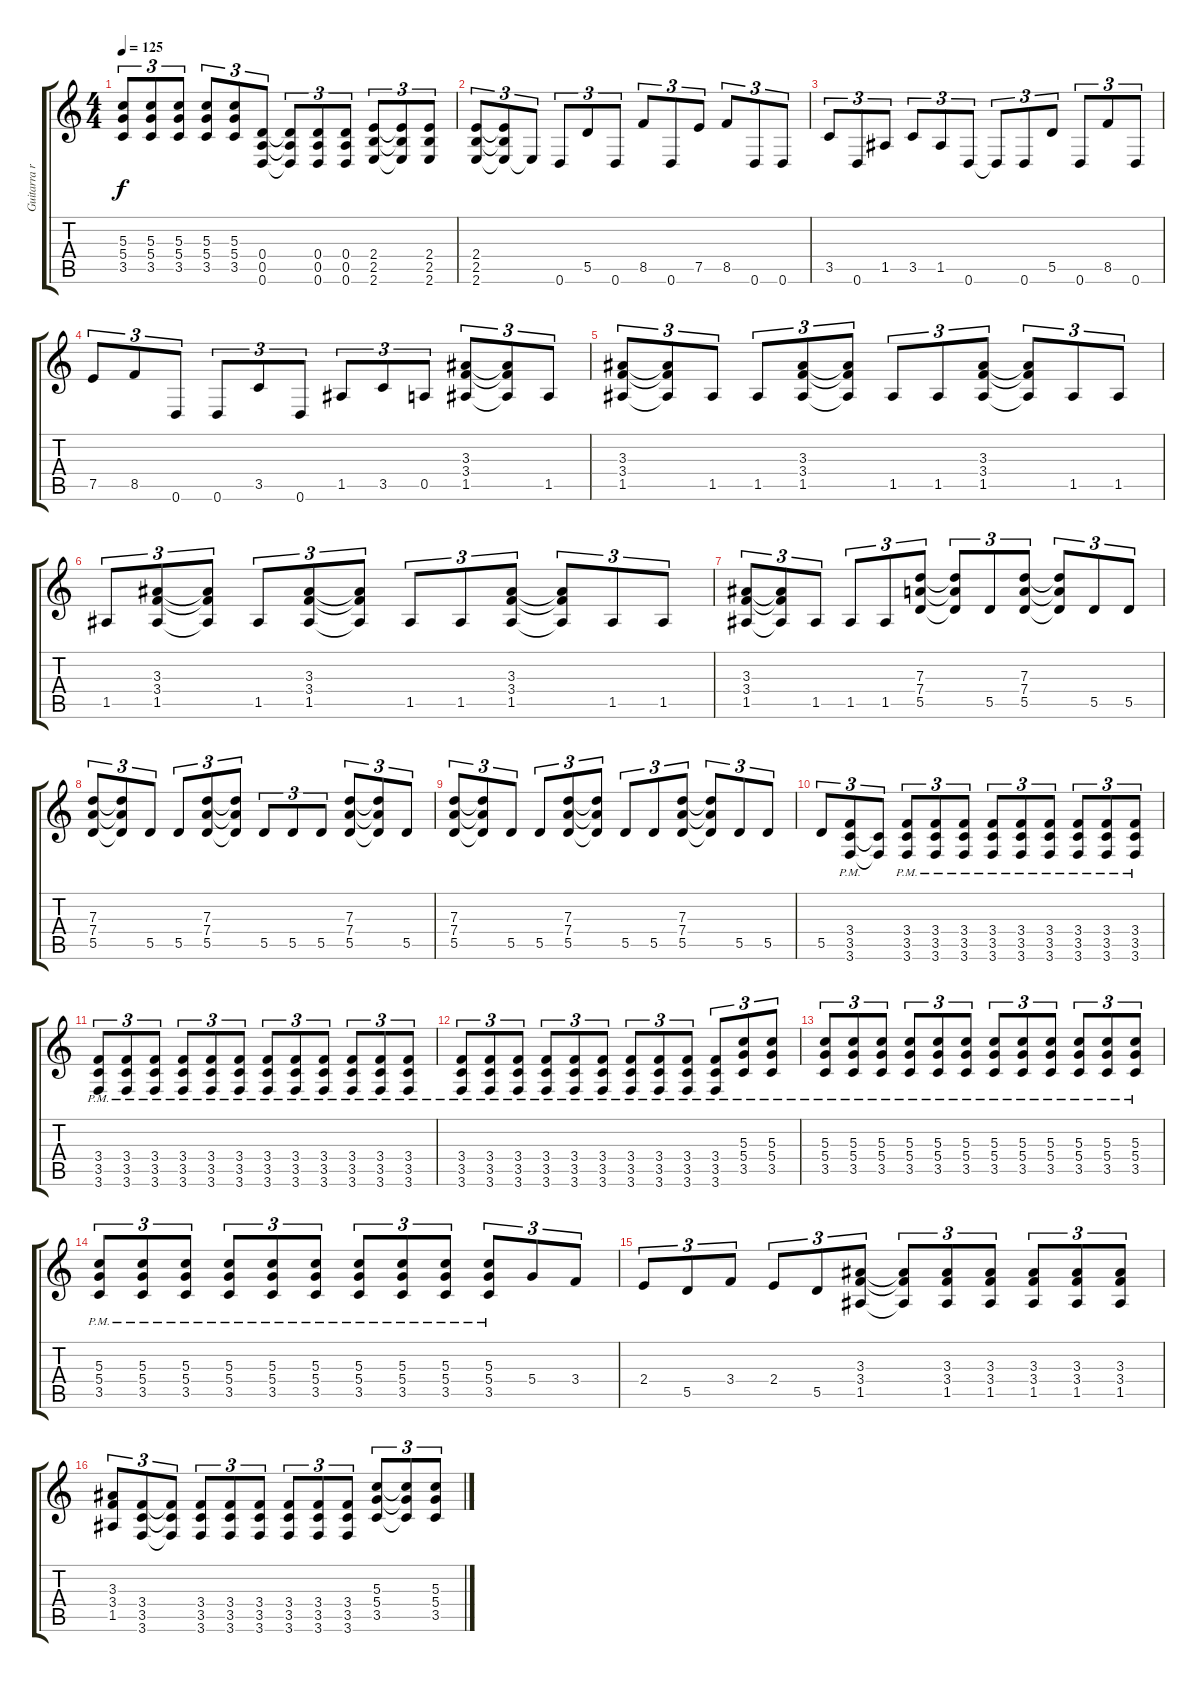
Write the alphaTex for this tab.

\track ("Guitarra rítmica y solo" "Guitarra r") {instrument distortionguitar}
\staff {score tabs}
\tuning (E4 B3 G3 D3 A2 D2) {hide}
\ts (4 4)
\tempo 125
\clef g2
\ks c
(5.3 5.4 3.5).8{tu (3 2) dy f} (5.3 5.4 3.5).8{tu (3 2)} (5.3 5.4 3.5).8{tu (3 2)} (5.3 5.4 3.5).8{tu (3 2)} (5.3 5.4 3.5).8{tu (3 2)} (0.4 0.5 0.6).8{tu (3 2)} (0.4{t} 0.5{t} 0.6{t}).8{tu (3 2)} (0.4 0.5 0.6).8{tu (3 2)} (0.4 0.5 0.6).8{tu (3 2)} (2.4 2.5 2.6).8{tu (3 2)} (2.4{t} 2.5{t} 2.6{t}).8{tu (3 2)} (2.4 2.5 2.6).8{tu (3 2)} |
(2.4 2.5 2.6).8{tu (3 2)} (2.4{t} 2.5{t} 2.6{t}).8{tu (3 2)} 2.6{t}.8{tu (3 2)} 0.6.8{tu (3 2)} 5.5.8{tu (3 2)} 0.6.8{tu (3 2)} 8.5.8{tu (3 2)} 0.6.8{tu (3 2)} 7.5.8{tu (3 2)} 8.5.8{tu (3 2)} 0.6.8{tu (3 2)} 0.6.8{tu (3 2)} |
3.5.8{tu (3 2)} 0.6.8{tu (3 2)} 1.5.8{tu (3 2)} 3.5.8{tu (3 2)} 1.5.8{tu (3 2)} 0.6.8{tu (3 2)} 0.6{t}.8{tu (3 2)} 0.6.8{tu (3 2)} 5.5.8{tu (3 2)} 0.6.8{tu (3 2)} 8.5.8{tu (3 2)} 0.6.8{tu (3 2)} |
7.5.8{tu (3 2)} 8.5.8{tu (3 2)} 0.6.8{tu (3 2)} 0.6.8{tu (3 2)} 3.5.8{tu (3 2)} 0.6.8{tu (3 2)} 1.5.8{tu (3 2)} 3.5.8{tu (3 2)} 0.5.8{tu (3 2)} (3.3 3.4 1.5).8{tu (3 2)} (3.3{t} 3.4{t} 1.5{t}).8{tu (3 2)} 1.5.8{tu (3 2)} |
(3.3 3.4 1.5).8{tu (3 2)} (3.3{t} 3.4{t} 1.5{t}).8{tu (3 2)} 1.5.8{tu (3 2)} 1.5.8{tu (3 2)} (3.3 3.4 1.5).8{tu (3 2)} (3.3{t} 3.4{t} 1.5{t}).8{tu (3 2)} 1.5.8{tu (3 2)} 1.5.8{tu (3 2)} (3.3 3.4 1.5).8{tu (3 2)} (3.3{t} 3.4{t} 1.5{t}).8{tu (3 2)} 1.5.8{tu (3 2)} 1.5.8{tu (3 2)} |
1.5.8{tu (3 2)} (3.3 3.4 1.5).8{tu (3 2)} (3.3{t} 3.4{t} 1.5{t}).8{tu (3 2)} 1.5.8{tu (3 2)} (3.3 3.4 1.5).8{tu (3 2)} (3.3{t} 3.4{t} 1.5{t}).8{tu (3 2)} 1.5.8{tu (3 2)} 1.5.8{tu (3 2)} (3.3 3.4 1.5).8{tu (3 2)} (3.3{t} 3.4{t} 1.5{t}).8{tu (3 2)} 1.5.8{tu (3 2)} 1.5.8{tu (3 2)} |
(3.3 3.4 1.5).8{tu (3 2)} (3.3{t} 3.4{t} 1.5{t}).8{tu (3 2)} 1.5.8{tu (3 2)} 1.5.8{tu (3 2)} 1.5.8{tu (3 2)} (7.3 7.4 5.5).8{tu (3 2)} (7.3{t} 7.4{t} 5.5{t}).8{tu (3 2)} 5.5.8{tu (3 2)} (7.3 7.4 5.5).8{tu (3 2)} (7.3{t} 7.4{t} 5.5{t}).8{tu (3 2)} 5.5.8{tu (3 2)} 5.5.8{tu (3 2)} |
(7.3 7.4 5.5).8{tu (3 2)} (7.3{t} 7.4{t} 5.5{t}).8{tu (3 2)} 5.5.8{tu (3 2)} 5.5.8{tu (3 2)} (7.3 7.4 5.5).8{tu (3 2)} (7.3{t} 7.4{t} 5.5{t}).8{tu (3 2)} 5.5.8{tu (3 2)} 5.5.8{tu (3 2)} 5.5.8{tu (3 2)} (7.3 7.4 5.5).8{tu (3 2)} (7.3{t} 7.4{t} 5.5{t}).8{tu (3 2)} 5.5.8{tu (3 2)} |
(7.3 7.4 5.5).8{tu (3 2)} (7.3{t} 7.4{t} 5.5{t}).8{tu (3 2)} 5.5.8{tu (3 2)} 5.5.8{tu (3 2)} (7.3 7.4 5.5).8{tu (3 2)} (7.3{t} 7.4{t} 5.5{t}).8{tu (3 2)} 5.5.8{tu (3 2)} 5.5.8{tu (3 2)} (7.3 7.4 5.5).8{tu (3 2)} (7.3{t} 7.4{t} 5.5{t}).8{tu (3 2)} 5.5.8{tu (3 2)} 5.5.8{tu (3 2)} |
5.5.8{tu (3 2)} (3.4{pm} 3.5{pm} 3.6{pm}).8{tu (3 2) volume 12} (3.5{t} 3.6{t}).8{tu (3 2)} (3.4{pm} 3.5{pm} 3.6{pm}).8{tu (3 2)} (3.4{pm} 3.5{pm} 3.6{pm}).8{tu (3 2)} (3.4{pm} 3.5{pm} 3.6{pm}).8{tu (3 2)} (3.4{pm} 3.5{pm} 3.6{pm}).8{tu (3 2)} (3.4{pm} 3.5{pm} 3.6{pm}).8{tu (3 2)} (3.4{pm} 3.5{pm} 3.6{pm}).8{tu (3 2)} (3.4{pm} 3.5{pm} 3.6{pm}).8{tu (3 2)} (3.4{pm} 3.5{pm} 3.6{pm}).8{tu (3 2)} (3.4{pm} 3.5{pm} 3.6{pm}).8{tu (3 2)} |
(3.4{pm} 3.5{pm} 3.6{pm}).8{tu (3 2)} (3.4{pm} 3.5{pm} 3.6{pm}).8{tu (3 2)} (3.4{pm} 3.5{pm} 3.6{pm}).8{tu (3 2)} (3.4{pm} 3.5{pm} 3.6{pm}).8{tu (3 2)} (3.4{pm} 3.5{pm} 3.6{pm}).8{tu (3 2)} (3.4{pm} 3.5{pm} 3.6{pm}).8{tu (3 2)} (3.4{pm} 3.5{pm} 3.6{pm}).8{tu (3 2)} (3.4{pm} 3.5{pm} 3.6{pm}).8{tu (3 2)} (3.4{pm} 3.5{pm} 3.6{pm}).8{tu (3 2)} (3.4{pm} 3.5{pm} 3.6{pm}).8{tu (3 2)} (3.4{pm} 3.5{pm} 3.6{pm}).8{tu (3 2)} (3.4{pm} 3.5{pm} 3.6{pm}).8{tu (3 2)} |
(3.4{pm} 3.5{pm} 3.6{pm}).8{tu (3 2)} (3.4{pm} 3.5{pm} 3.6{pm}).8{tu (3 2)} (3.4{pm} 3.5{pm} 3.6{pm}).8{tu (3 2)} (3.4{pm} 3.5{pm} 3.6{pm}).8{tu (3 2)} (3.4{pm} 3.5{pm} 3.6{pm}).8{tu (3 2)} (3.4{pm} 3.5{pm} 3.6{pm}).8{tu (3 2)} (3.4{pm} 3.5{pm} 3.6{pm}).8{tu (3 2)} (3.4{pm} 3.5{pm} 3.6{pm}).8{tu (3 2)} (3.4{pm} 3.5{pm} 3.6{pm}).8{tu (3 2)} (3.4{pm} 3.5{pm} 3.6{pm}).8{tu (3 2)} (5.3 5.4{pm} 3.5{pm}).8{tu (3 2)} (5.3{pm} 5.4{pm} 3.5{pm}).8{tu (3 2)} |
(5.3{pm} 5.4{pm} 3.5{pm}).8{tu (3 2)} (5.3{pm} 5.4{pm} 3.5{pm}).8{tu (3 2)} (5.3{pm} 5.4{pm} 3.5{pm}).8{tu (3 2)} (5.3{pm} 5.4{pm} 3.5{pm}).8{tu (3 2)} (5.3{pm} 5.4{pm} 3.5{pm}).8{tu (3 2)} (5.3{pm} 5.4{pm} 3.5{pm}).8{tu (3 2)} (5.3{pm} 5.4{pm} 3.5{pm}).8{tu (3 2)} (5.3{pm} 5.4{pm} 3.5{pm}).8{tu (3 2)} (5.3{pm} 5.4{pm} 3.5{pm}).8{tu (3 2)} (5.3{pm} 5.4{pm} 3.5{pm}).8{tu (3 2)} (5.3{pm} 5.4{pm} 3.5{pm}).8{tu (3 2)} (5.3{pm} 5.4{pm} 3.5{pm}).8{tu (3 2)} |
(5.3{pm} 5.4{pm} 3.5{pm}).8{tu (3 2)} (5.3{pm} 5.4{pm} 3.5{pm}).8{tu (3 2)} (5.3{pm} 5.4{pm} 3.5{pm}).8{tu (3 2)} (5.3{pm} 5.4{pm} 3.5{pm}).8{tu (3 2)} (5.3{pm} 5.4{pm} 3.5{pm}).8{tu (3 2)} (5.3{pm} 5.4{pm} 3.5{pm}).8{tu (3 2)} (5.3{pm} 5.4{pm} 3.5{pm}).8{tu (3 2)} (5.3{pm} 5.4{pm} 3.5{pm}).8{tu (3 2)} (5.3{pm} 5.4{pm} 3.5{pm}).8{tu (3 2)} (5.3{pm} 5.4{pm} 3.5{pm}).8{tu (3 2)} 5.4.8{tu (3 2)} 3.4.8{tu (3 2)} |
2.4.8{tu (3 2)} 5.5.8{tu (3 2)} 3.4.8{tu (3 2)} 2.4.8{tu (3 2)} 5.5.8{tu (3 2)} (3.3 3.4 1.5).8{tu (3 2)} (3.3{t} 3.4{t} 1.5{t}).8{tu (3 2)} (3.3 3.4 1.5).8{tu (3 2)} (3.3 3.4 1.5).8{tu (3 2)} (3.3 3.4 1.5).8{tu (3 2)} (3.3 3.4 1.5).8{tu (3 2)} (3.3 3.4 1.5).8{tu (3 2)} |
(3.3 3.4 1.5).8{tu (3 2)} (3.4 3.5 3.6).8{tu (3 2)} (3.4{t} 3.5{t} 3.6{t}).8{tu (3 2)} (3.4 3.5 3.6).8{tu (3 2)} (3.4 3.5 3.6).8{tu (3 2)} (3.4 3.5 3.6).8{tu (3 2)} (3.4 3.5 3.6).8{tu (3 2)} (3.4 3.5 3.6).8{tu (3 2)} (3.4 3.5 3.6).8{tu (3 2)} (5.3 5.4 3.5).8{tu (3 2)} (5.3{t} 5.4{t} 3.5{t}).8{tu (3 2)} (5.3 5.4 3.5).8{tu (3 2)}
